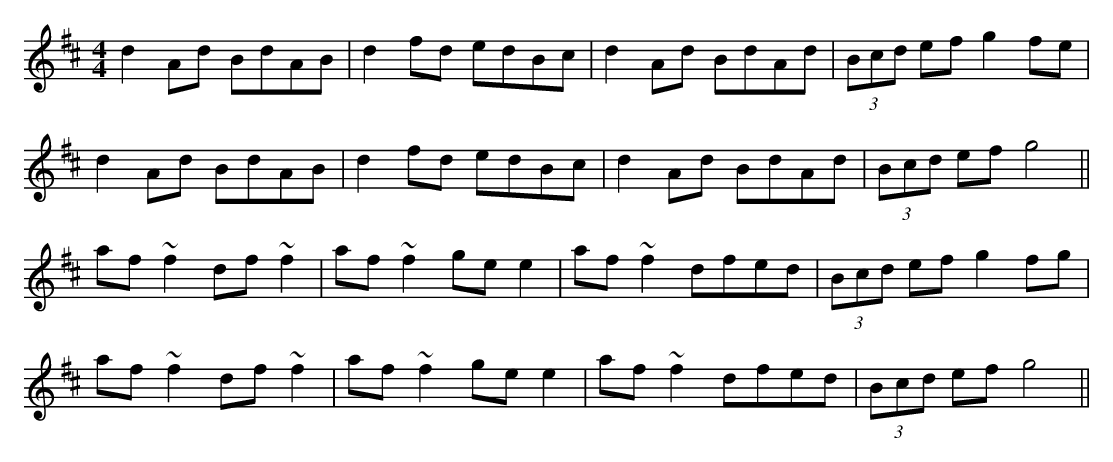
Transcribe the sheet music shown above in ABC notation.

X:1
M:4/4
K:D
d2 Ad BdAB|d2 fd edBc|d2 Ad BdAd|(3Bcd ef g2 fe|
d2 Ad BdAB|d2 fd edBc|d2 Ad BdAd|(3Bcd ef g4||
af ~f2 df ~f2|af ~f2 ge e2|af ~f2 dfed|(3Bcd ef g2 fg|
af ~f2 df ~f2|af ~f2 ge e2|af ~f2 dfed|(3Bcd ef g4||
